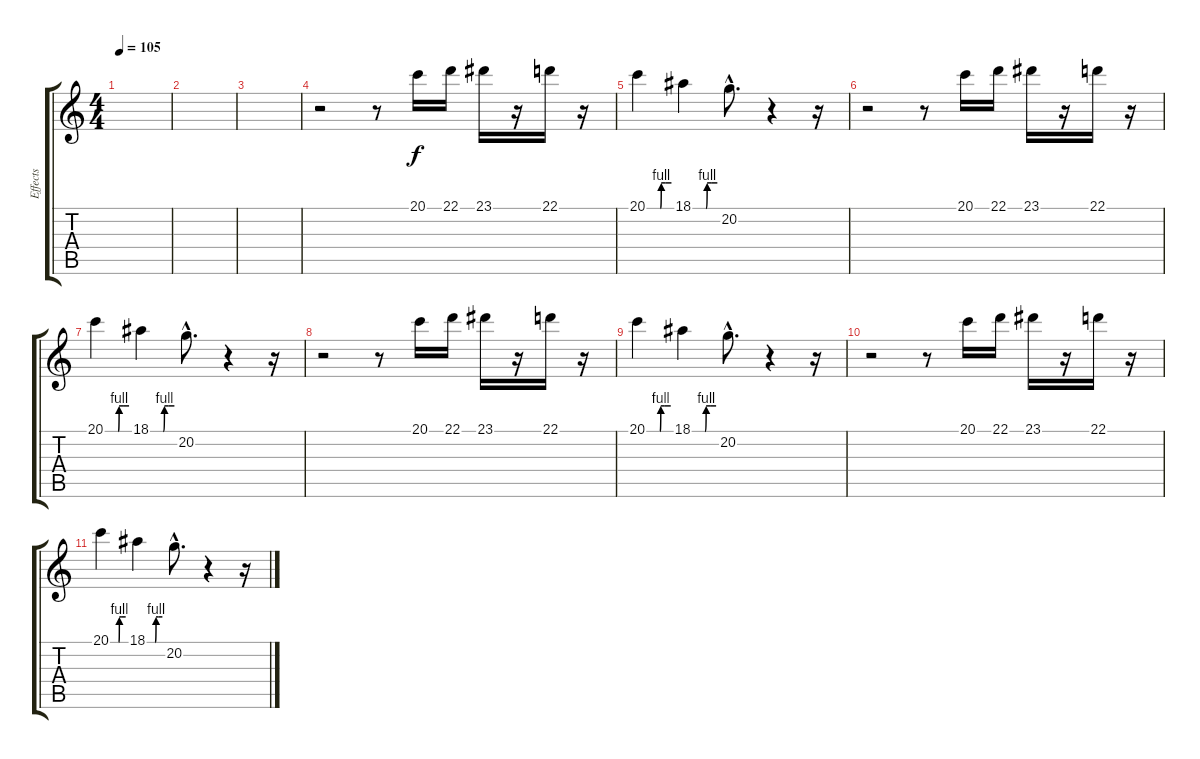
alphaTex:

\track ("Effects" "Effects") {instrument piccolo}
\staff {score tabs}
\tuning (E4 B3 G3 D3 A2 E2) {hide}
\ts (4 4)
\tempo 105
\clef g2
\ks c
|
|
|
r.2 r.8 20.1.16 22.1.16 23.1.16 r.16 22.1.16 r.16 |
20.1{be (custom 0 0 33 0 35 4 45 4 60 4)}.4 18.1{be (custom 0 0 32 0 35 4 45 4 60 4)}.4 20.2{hac}.8{d} r.4 r.16 |
r.2 r.8 20.1.16 22.1.16 23.1.16 r.16 22.1.16 r.16 |
20.1{be (custom 0 0 33 0 35 4 45 4 60 4)}.4 18.1{be (custom 0 0 32 0 35 4 45 4 60 4)}.4 20.2{hac}.8{d} r.4 r.16 |
r.2 r.8 20.1.16 22.1.16 23.1.16 r.16 22.1.16 r.16 |
20.1{be (custom 0 0 33 0 35 4 45 4 60 4)}.4 18.1{be (custom 0 0 32 0 35 4 45 4 60 4)}.4 20.2{hac}.8{d} r.4 r.16 |
r.2 r.8 20.1.16 22.1.16 23.1.16 r.16 22.1.16 r.16 |
20.1{be (custom 0 0 33 0 35 4 45 4 60 4)}.4 18.1{be (custom 0 0 32 0 35 4 45 4 60 4)}.4 20.2{hac}.8{d} r.4 r.16
